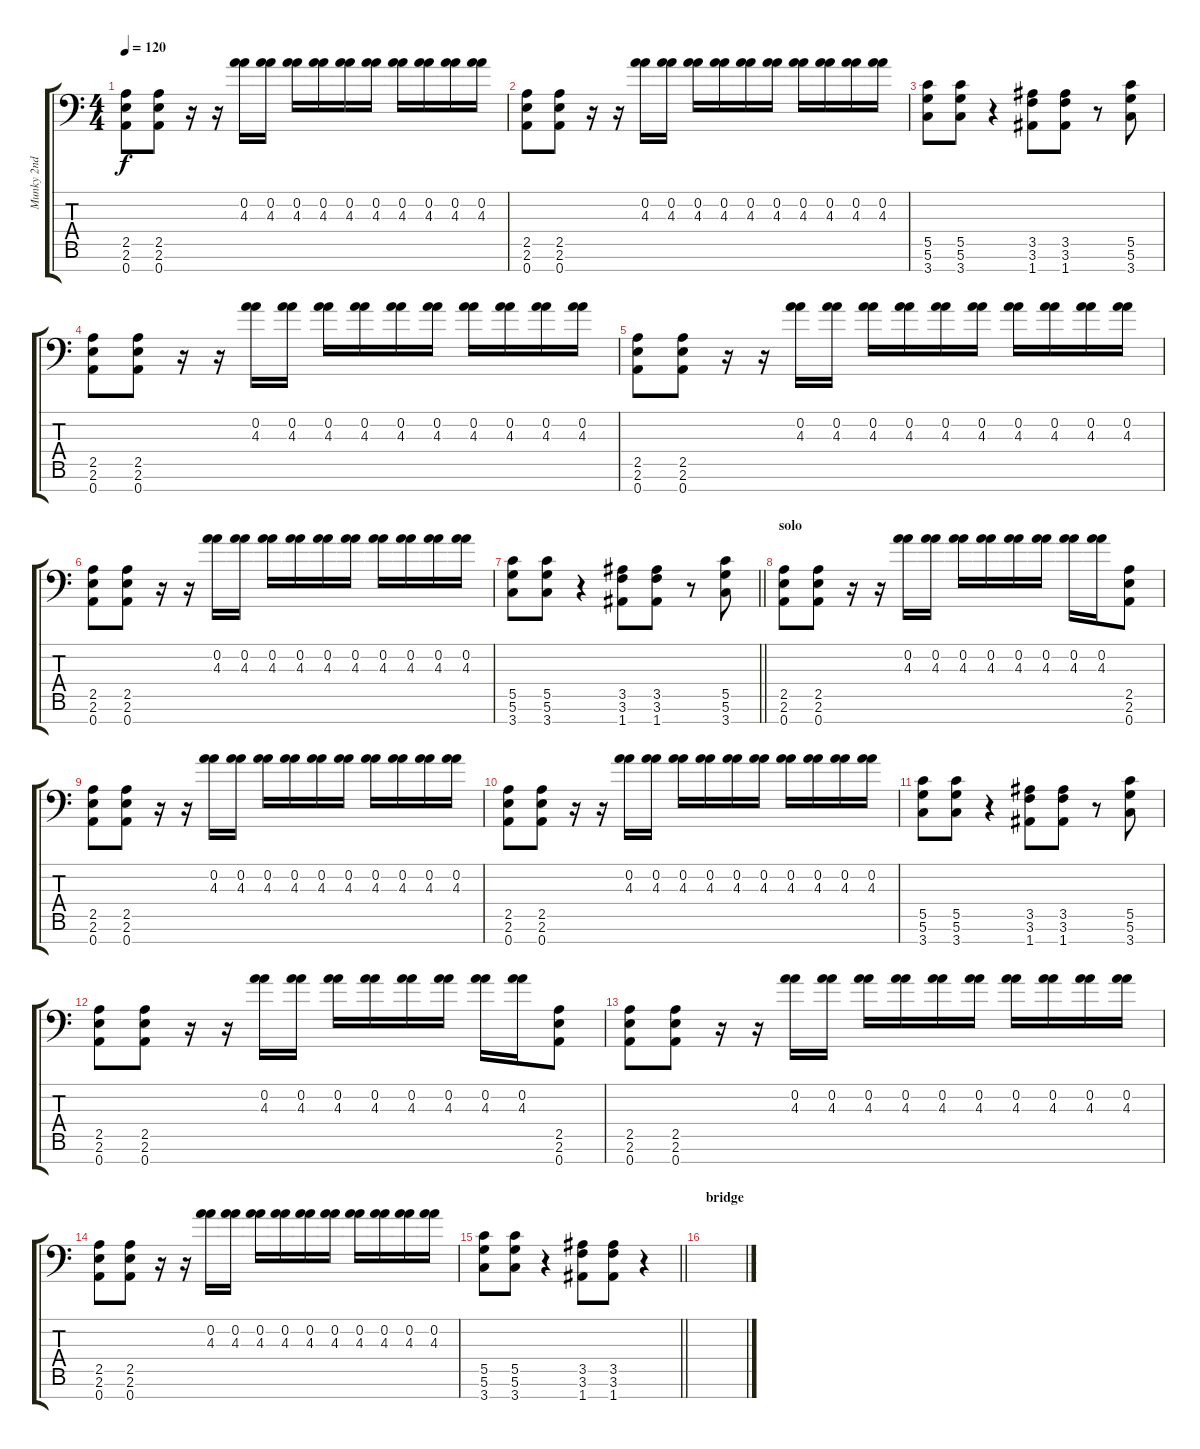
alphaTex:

\track ("Munky 2nd Guitar" "Munky 2nd ") {instrument distortionguitar}
\staff {score tabs}
\tuning (D4 A3 F3 C3 G2 D2 A1) {hide}
\ts (4 4)
\tempo 120
\clef f4
\ks c
(2.5 2.6 0.7).8{dy f} (2.5 2.6 0.7).8 r.16 r.16 (0.2 4.3).16 (0.2 4.3).16 (0.2 4.3).16 (0.2 4.3).16 (0.2 4.3).16 (0.2 4.3).16 (0.2 4.3).16 (0.2 4.3).16 (0.2 4.3).16 (0.2 4.3).16 |
(2.5 2.6 0.7).8 (2.5 2.6 0.7).8 r.16 r.16 (0.2 4.3).16 (0.2 4.3).16 (0.2 4.3).16 (0.2 4.3).16 (0.2 4.3).16 (0.2 4.3).16 (0.2 4.3).16 (0.2 4.3).16 (0.2 4.3).16 (0.2 4.3).16 |
(5.5 5.6 3.7).8 (5.5 5.6 3.7).8 r.4 (3.5 3.6 1.7).8 (3.5 3.6 1.7).8 r.8 (5.5 5.6 3.7).8 |
(2.5 2.6 0.7).8 (2.5 2.6 0.7).8 r.16 r.16 (0.2 4.3).16 (0.2 4.3).16 (0.2 4.3).16 (0.2 4.3).16 (0.2 4.3).16 (0.2 4.3).16 (0.2 4.3).16 (0.2 4.3).16 (0.2 4.3).16 (0.2 4.3).16 |
(2.5 2.6 0.7).8 (2.5 2.6 0.7).8 r.16 r.16 (0.2 4.3).16 (0.2 4.3).16 (0.2 4.3).16 (0.2 4.3).16 (0.2 4.3).16 (0.2 4.3).16 (0.2 4.3).16 (0.2 4.3).16 (0.2 4.3).16 (0.2 4.3).16 |
(2.5 2.6 0.7).8 (2.5 2.6 0.7).8 r.16 r.16 (0.2 4.3).16 (0.2 4.3).16 (0.2 4.3).16 (0.2 4.3).16 (0.2 4.3).16 (0.2 4.3).16 (0.2 4.3).16 (0.2 4.3).16 (0.2 4.3).16 (0.2 4.3).16 |
\barLineRight lightlight
(5.5 5.6 3.7).8 (5.5 5.6 3.7).8 r.4 (3.5 3.6 1.7).8 (3.5 3.6 1.7).8 r.8 (5.5 5.6 3.7).8 |
\section ("" "solo")
(2.5 2.6 0.7).8{volume 16} (2.5 2.6 0.7).8 r.16 r.16 (0.2 4.3).16 (0.2 4.3).16 (0.2 4.3).16 (0.2 4.3).16 (0.2 4.3).16 (0.2 4.3).16 (0.2 4.3).16 (0.2 4.3).16 (2.5 2.6 0.7).8 |
(2.5 2.6 0.7).8 (2.5 2.6 0.7).8 r.16 r.16 (0.2 4.3).16 (0.2 4.3).16 (0.2 4.3).16 (0.2 4.3).16 (0.2 4.3).16 (0.2 4.3).16 (0.2 4.3).16 (0.2 4.3).16 (0.2 4.3).16 (0.2 4.3).16 |
(2.5 2.6 0.7).8 (2.5 2.6 0.7).8 r.16 r.16 (0.2 4.3).16 (0.2 4.3).16 (0.2 4.3).16 (0.2 4.3).16 (0.2 4.3).16 (0.2 4.3).16 (0.2 4.3).16 (0.2 4.3).16 (0.2 4.3).16 (0.2 4.3).16 |
(5.5 5.6 3.7).8 (5.5 5.6 3.7).8 r.4 (3.5 3.6 1.7).8 (3.5 3.6 1.7).8 r.8 (5.5 5.6 3.7).8 |
(2.5 2.6 0.7).8 (2.5 2.6 0.7).8 r.16 r.16 (0.2 4.3).16 (0.2 4.3).16 (0.2 4.3).16 (0.2 4.3).16 (0.2 4.3).16 (0.2 4.3).16 (0.2 4.3).16 (0.2 4.3).16 (2.5 2.6 0.7).8 |
(2.5 2.6 0.7).8 (2.5 2.6 0.7).8 r.16 r.16 (0.2 4.3).16 (0.2 4.3).16 (0.2 4.3).16 (0.2 4.3).16 (0.2 4.3).16 (0.2 4.3).16 (0.2 4.3).16 (0.2 4.3).16 (0.2 4.3).16 (0.2 4.3).16 |
(2.5 2.6 0.7).8 (2.5 2.6 0.7).8 r.16 r.16 (0.2 4.3).16 (0.2 4.3).16 (0.2 4.3).16 (0.2 4.3).16 (0.2 4.3).16 (0.2 4.3).16 (0.2 4.3).16 (0.2 4.3).16 (0.2 4.3).16 (0.2 4.3).16 |
\barLineRight lightlight
(5.5 5.6 3.7).8 (5.5 5.6 3.7).8 r.4 (3.5 3.6 1.7).8 (3.5 3.6 1.7).8 r.4 |
\section ("" "bridge")
